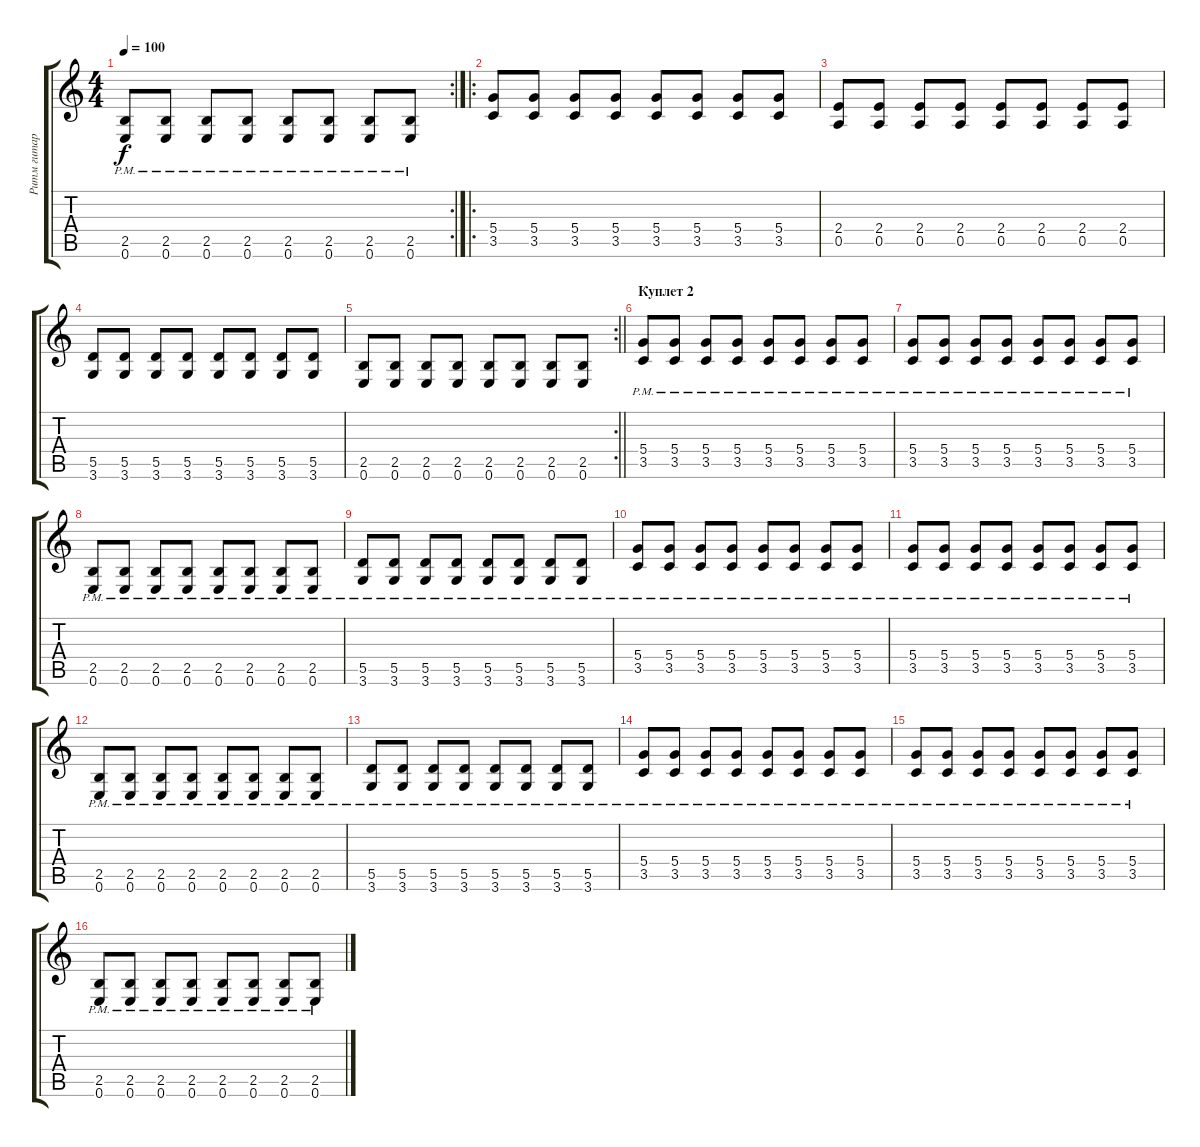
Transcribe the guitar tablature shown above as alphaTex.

\track ("Ритм гитара" "Ритм гитар") {instrument distortionguitar}
\staff {score tabs}
\tuning (E4 B3 G3 D3 A2 E2) {hide}
\rc 2
\ts (4 4)
\tempo 100
\clef g2
\ks c
(2.5{pm} 0.6{pm}).8{dy f} (2.5{pm} 0.6{pm}).8 (2.5{pm} 0.6{pm}).8 (2.5{pm} 0.6{pm}).8 (2.5{pm} 0.6{pm}).8 (2.5{pm} 0.6{pm}).8 (2.5{pm} 0.6{pm}).8 (2.5{pm} 0.6{pm}).8 |
\ro
(5.4 3.5).8 (5.4 3.5).8 (5.4 3.5).8 (5.4 3.5).8 (5.4 3.5).8 (5.4 3.5).8 (5.4 3.5).8 (5.4 3.5).8 |
(2.4 0.5).8 (2.4 0.5).8 (2.4 0.5).8 (2.4 0.5).8 (2.4 0.5).8 (2.4 0.5).8 (2.4 0.5).8 (2.4 0.5).8 |
(5.5 3.6).8 (5.5 3.6).8 (5.5 3.6).8 (5.5 3.6).8 (5.5 3.6).8 (5.5 3.6).8 (5.5 3.6).8 (5.5 3.6).8 |
\rc 2
\barLineRight lightlight
(2.5 0.6).8 (2.5 0.6).8 (2.5 0.6).8 (2.5 0.6).8 (2.5 0.6).8 (2.5 0.6).8 (2.5 0.6).8 (2.5 0.6).8 |
\section ("" "Куплет 2")
(5.4{pm} 3.5{pm}).8 (5.4{pm} 3.5{pm}).8 (5.4{pm} 3.5{pm}).8 (5.4{pm} 3.5{pm}).8 (5.4{pm} 3.5{pm}).8 (5.4{pm} 3.5{pm}).8 (5.4{pm} 3.5{pm}).8 (5.4{pm} 3.5{pm}).8 |
(5.4{pm} 3.5{pm}).8 (5.4{pm} 3.5{pm}).8 (5.4{pm} 3.5{pm}).8 (5.4{pm} 3.5{pm}).8 (5.4{pm} 3.5{pm}).8 (5.4{pm} 3.5{pm}).8 (5.4{pm} 3.5{pm}).8 (5.4{pm} 3.5{pm}).8 |
(2.5{pm} 0.6{pm}).8 (2.5{pm} 0.6{pm}).8 (2.5{pm} 0.6{pm}).8 (2.5{pm} 0.6{pm}).8 (2.5{pm} 0.6{pm}).8 (2.5{pm} 0.6{pm}).8 (2.5{pm} 0.6{pm}).8 (2.5{pm} 0.6{pm}).8 |
(5.5{pm} 3.6{pm}).8 (5.5{pm} 3.6{pm}).8 (5.5{pm} 3.6{pm}).8 (5.5{pm} 3.6{pm}).8 (5.5{pm} 3.6{pm}).8 (5.5{pm} 3.6{pm}).8 (5.5{pm} 3.6{pm}).8 (5.5{pm} 3.6{pm}).8 |
(5.4{pm} 3.5{pm}).8 (5.4{pm} 3.5{pm}).8 (5.4{pm} 3.5{pm}).8 (5.4{pm} 3.5{pm}).8 (5.4{pm} 3.5{pm}).8 (5.4{pm} 3.5{pm}).8 (5.4{pm} 3.5{pm}).8 (5.4{pm} 3.5{pm}).8 |
(5.4{pm} 3.5{pm}).8 (5.4{pm} 3.5{pm}).8 (5.4{pm} 3.5{pm}).8 (5.4{pm} 3.5{pm}).8 (5.4{pm} 3.5{pm}).8 (5.4{pm} 3.5{pm}).8 (5.4{pm} 3.5{pm}).8 (5.4{pm} 3.5{pm}).8 |
(2.5{pm} 0.6{pm}).8 (2.5{pm} 0.6{pm}).8 (2.5{pm} 0.6{pm}).8 (2.5{pm} 0.6{pm}).8 (2.5{pm} 0.6{pm}).8 (2.5{pm} 0.6{pm}).8 (2.5{pm} 0.6{pm}).8 (2.5{pm} 0.6{pm}).8 |
(5.5{pm} 3.6{pm}).8 (5.5{pm} 3.6{pm}).8 (5.5{pm} 3.6{pm}).8 (5.5{pm} 3.6{pm}).8 (5.5{pm} 3.6{pm}).8 (5.5{pm} 3.6{pm}).8 (5.5{pm} 3.6{pm}).8 (5.5{pm} 3.6{pm}).8 |
(5.4{pm} 3.5{pm}).8 (5.4{pm} 3.5{pm}).8 (5.4{pm} 3.5{pm}).8 (5.4{pm} 3.5{pm}).8 (5.4{pm} 3.5{pm}).8 (5.4{pm} 3.5{pm}).8 (5.4{pm} 3.5{pm}).8 (5.4{pm} 3.5{pm}).8 |
(5.4{pm} 3.5{pm}).8 (5.4{pm} 3.5{pm}).8 (5.4{pm} 3.5{pm}).8 (5.4{pm} 3.5{pm}).8 (5.4{pm} 3.5{pm}).8 (5.4{pm} 3.5{pm}).8 (5.4{pm} 3.5{pm}).8 (5.4{pm} 3.5{pm}).8 |
(2.5{pm} 0.6{pm}).8 (2.5{pm} 0.6{pm}).8 (2.5{pm} 0.6{pm}).8 (2.5{pm} 0.6{pm}).8 (2.5{pm} 0.6{pm}).8 (2.5{pm} 0.6{pm}).8 (2.5{pm} 0.6{pm}).8 (2.5{pm} 0.6{pm}).8
